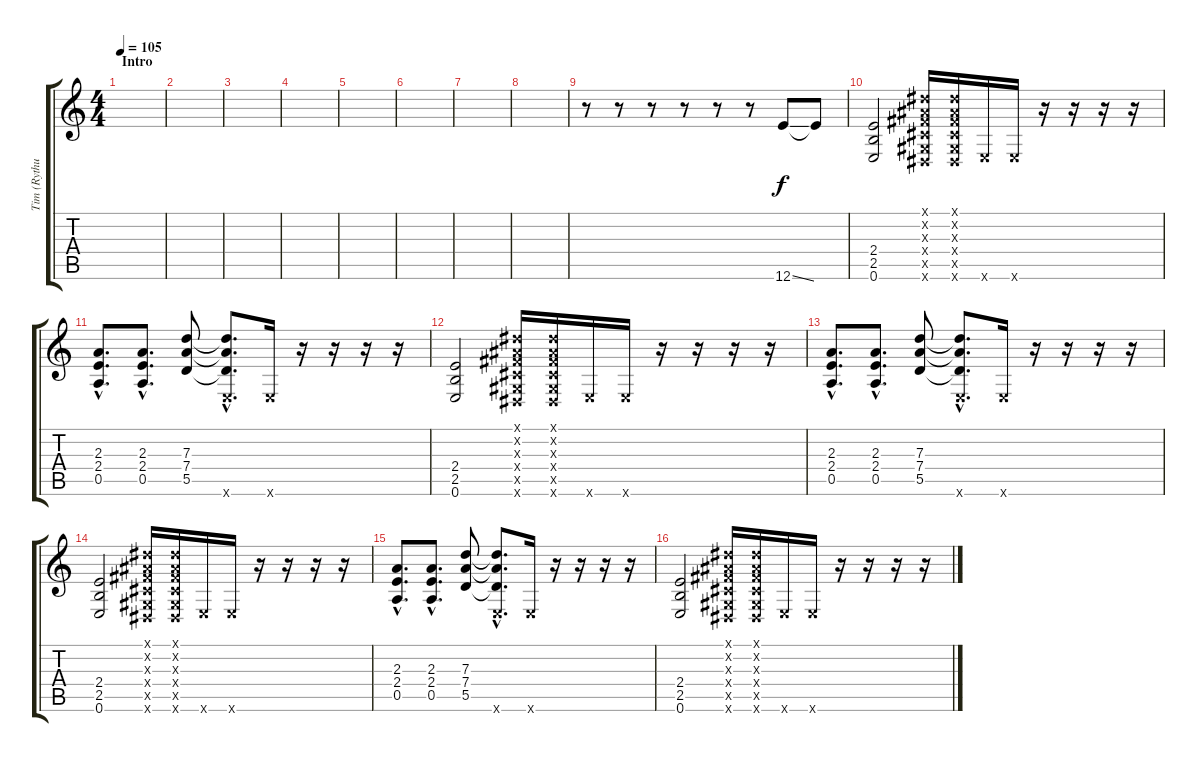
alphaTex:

\track ("Tim (Rythum)" "Tim (Rythu") {instrument overdrivenguitar}
\staff {score tabs}
\tuning (E4 B3 G3 D3 A2 E2) {hide}
\ts (4 4)
\section ("" "Intro")
\tempo 105
\clef g2
\ks c
|
|
|
|
|
|
|
|
r.8 r.8 r.8 r.8 r.8 r.8 12.6{ss}.8 12.6{t}.8 |
(2.4 2.5 0.6).2 (-1.1{x} -1.2{x} -1.3{x} -1.4{x} -1.5{x} -1.6{x}).16 (-1.1{x} -1.2{x} -1.3{x} -1.4{x} -1.5{x} -1.6{x}).16 0.6{x}.16 0.6{x}.16 r.16 r.16 r.16 r.16 |
(2.3{hac} 2.4{hac} 0.5{hac}).8{d} (2.3{hac} 2.4{hac} 0.5{hac}).8{d} (7.3 7.4 5.5).8 (7.3{hac t} 7.4{hac t} 5.5{hac t} 0.6{hac x}).8{d} 0.6{x}.16 r.16 r.16 r.16 r.16 |
(2.4 2.5 0.6).2 (-1.1{x} -1.2{x} -1.3{x} -1.4{x} -1.5{x} -1.6{x}).16 (-1.1{x} -1.2{x} -1.3{x} -1.4{x} -1.5{x} -1.6{x}).16 0.6{x}.16 0.6{x}.16 r.16 r.16 r.16 r.16 |
(2.3{hac} 2.4{hac} 0.5{hac}).8{d} (2.3{hac} 2.4{hac} 0.5{hac}).8{d} (7.3 7.4 5.5).8 (7.3{hac t} 7.4{hac t} 5.5{hac t} 0.6{hac x}).8{d} 0.6{x}.16 r.16 r.16 r.16 r.16 |
(2.4 2.5 0.6).2 (-1.1{x} -1.2{x} -1.3{x} -1.4{x} -1.5{x} -1.6{x}).16 (-1.1{x} -1.2{x} -1.3{x} -1.4{x} -1.5{x} -1.6{x}).16 0.6{x}.16 0.6{x}.16 r.16 r.16 r.16 r.16 |
(2.3{hac} 2.4{hac} 0.5{hac}).8{d} (2.3{hac} 2.4{hac} 0.5{hac}).8{d} (7.3 7.4 5.5).8 (7.3{hac t} 7.4{hac t} 5.5{hac t} 0.6{hac x}).8{d} 0.6{x}.16 r.16 r.16 r.16 r.16 |
(2.4 2.5 0.6).2 (-1.1{x} -1.2{x} -1.3{x} -1.4{x} -1.5{x} -1.6{x}).16 (-1.1{x} -1.2{x} -1.3{x} -1.4{x} -1.5{x} -1.6{x}).16 0.6{x}.16 0.6{x}.16 r.16 r.16 r.16 r.16
